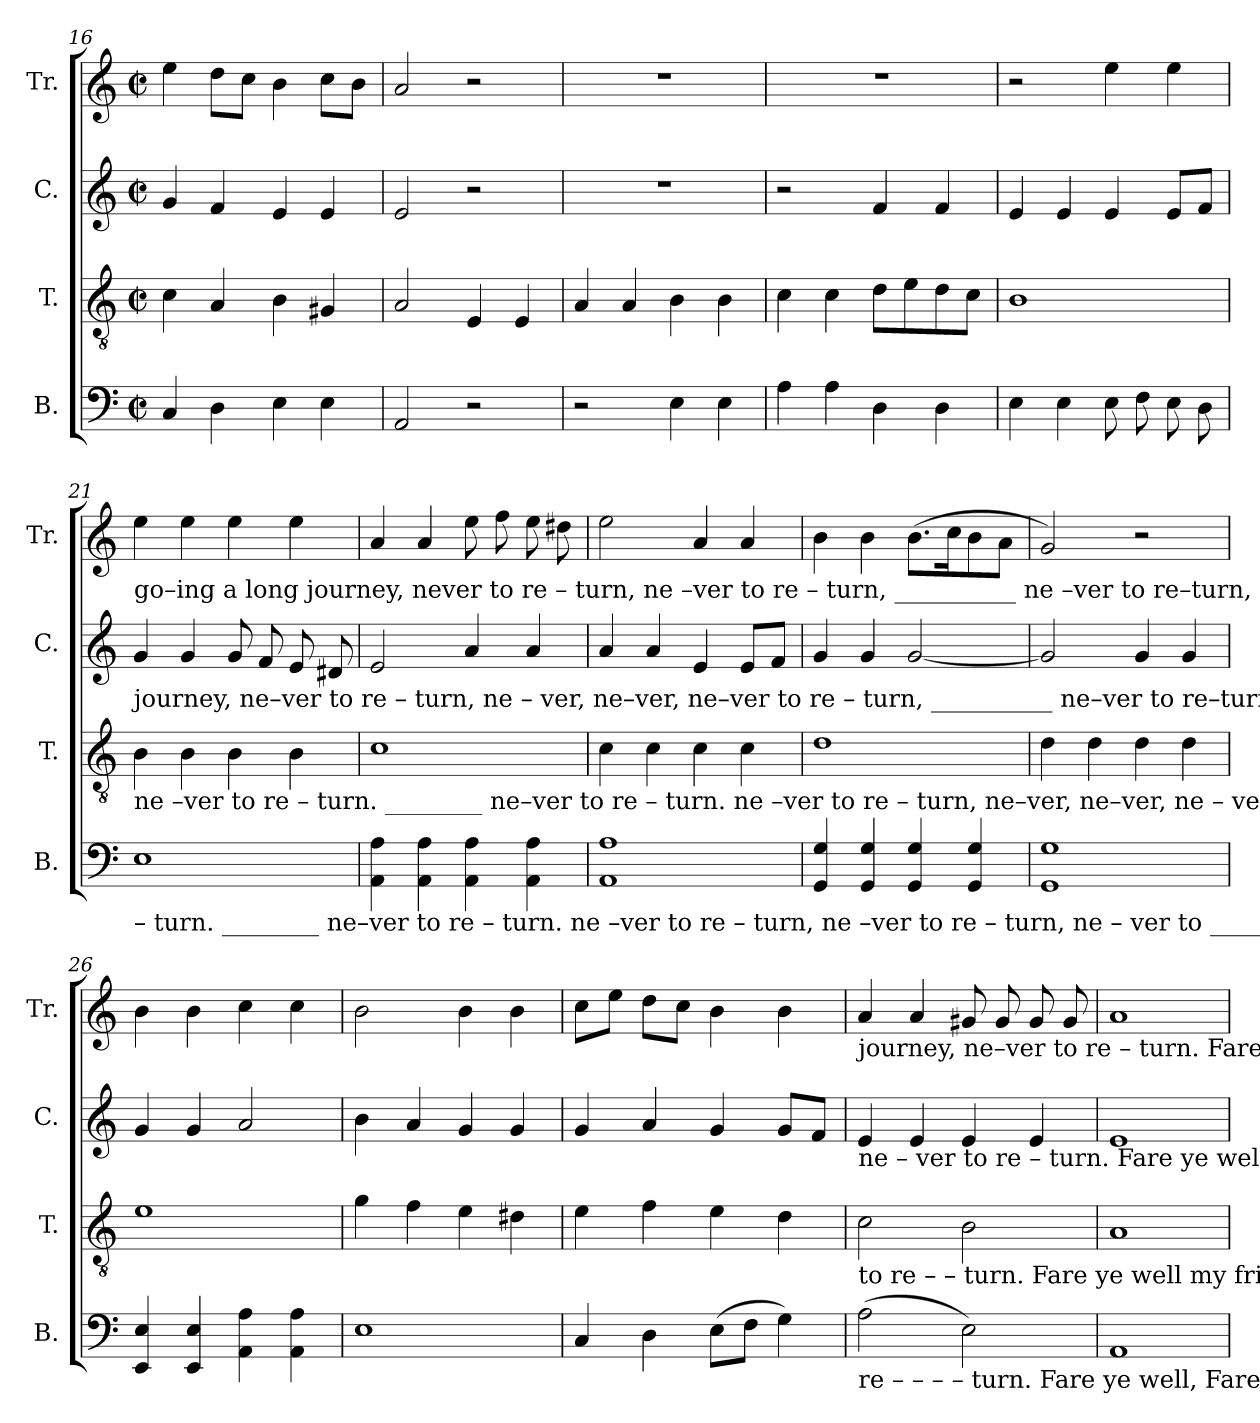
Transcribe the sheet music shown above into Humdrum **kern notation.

**kern	**kern	**kern	**kern
*part4	*part3	*part2	*part1
*staff4	*staff3	*staff2	*staff1
*I"B.	*I"T.	*I"C.	*I"Tr.
*I'B.	*I'T.	*I'C.	*I'Tr.
*clefF4	*clefGv2	*clefG2	*clefG2
*k[]	*k[]	*k[]	*k[]
*M2/2	*M2/2	*M2/2	*M2/2
*met(c|)	*met(c|)	*met(c|)	*met(c|)
=16	=16	=16	=16
4C/	4c\	4g/	4ee\
4D\	4A/	4f/	8dd\L
.	.	.	8cc\J
4E\	4B\	4e/	4b\
4E\	4G#X/	4e/	8cc\L
.	.	.	8b\J
=17	=17	=17	=17
2AA/	2A/	2e/	2a/
2r	4E/	2r	2r
.	4E/	.	.
=18	=18	=18	=18
2r	4A/	1r	1r
.	4A/	.	.
4E\	4B\	.	.
4E\	4B\	.	.
=19	=19	=19	=19
4A\	4c\	2r	1r
4A\	4c\	.	.
4D\	8d\L	4f/	.
.	8e\	.	.
4D\	8d\	4f/	.
.	8c\J	.	.
=20	=20	=20	=20
4E\	1B	4e/	2r
4E\	.	4e/	.
8E\	.	4e/	4ee\
8F\	.	.	.
8E\	.	8e/L	4ee\
8D\	.	8f/J	.
!!LO:LB:g=z
=21	=21	=21	=21
!	!	!	!LO:TX:b:t=go–ing    a       long           journey,  never to  re – turn,    ne –ver    to   re – turn, __________                ne –ver  to re–turn,    I      am    go  –  ing    a       long
!	!	!LO:TX:b:t=journey, ne–ver  to      re  –  turn,     ne  –  ver,       ne–ver, ne–ver   to   re – turn, __________  ne–ver  to  re–turn.       I   am  go – ing   a       long  jour – ney,	!
!	!LO:TX:b:t=ne –ver  to       re       –        turn. ________          ne–ver  to  re   – turn.                          ne –ver to  re – turn,                ne–ver, ne–ver, ne – ver,    ne  –  ver	!	!
!LO:TX:b:t=– turn. ________                ne–ver  to      re    –    turn.                     ne –ver  to      re   –   turn,               ne –ver  to  re – turn,                 ne  –  ver     to ______	!	!	!
1E	4B\	4g/	4ee\
.	4B\	4g/	4ee\
.	4B\	8g/	4ee\
.	.	8f/	.
.	4B\	8e/	4ee\
.	.	8d#X/	.
=22	=22	=22	=22
4AA\ 4A\	1c	2e/	4a/
4AA\ 4A\	.	.	4a/
4AA\ 4A\	.	4a/	8ee\
.	.	.	8ff\
4AA\ 4A\	.	4a/	8ee\
.	.	.	8dd#X\
=23	=23	=23	=23
1AA 1A	4c\	4a/	2ee\
.	4c\	4a/	.
.	4c\	4e/	4a/
.	4c\	8e/L	4a/
.	.	8f/J	.
=24	=24	=24	=24
4GG/ 4G/	1d	4g/	4b\
4GG/ 4G/	.	4g/	4b\
4GG/ 4G/	.	[2g/	(8.b\L
.	.	.	16cc\K
4GG/ 4G/	.	.	8b\
.	.	.	8a\J
=25	=25	=25	=25
1GG 1G	4d\	2g/]	2g/)
.	4d\	.	.
.	4d\	4g/	2r
.	4d\	4g/	.
=26	=26	=26	=26
4EE/ 4E/	1e	4g/	4b\
4EE/ 4E/	.	4g/	4b\
4AA\ 4A\	.	2a/	4cc\
4AA\ 4A\	.	.	4cc\
=27	=27	=27	=27
1E	4g\	4b\	2b\
.	4f\	4a/	.
.	4e\	4g/	4b\
.	4d#X\	4g/	4b\
=28	=28	=28	=28
4C/	4e\	4g/	8cc\L
.	.	.	8ee\J
4D\	4f\	4a/	8dd\L
.	.	.	8cc\J
(8E\L	4e\	4g/	4b\
8F\J	.	.	.
4G\)	4d\	8g/L	4b\
.	.	8f/J	.
!!LO:LB:g=z
=29	=29	=29	=29
!	!	!	!LO:TX:b:t=journey,   ne–ver   to   re  –  turn.                                                         Fare ye well my friends, fare ye well  my friends.                                        Fare ye well,
!	!	!LO:TX:b:t=ne  – ver    to          re     –     turn.                               Fare ye well,      fare  ye   well  my  friends.                                 Fare ye well my friends,	!
!	!LO:TX:b:t=to              re        –         –      turn.                                                       Fare  ye    well  my  friends,	!	!
!LO:TX:b:t=re      –        –        –        –      turn.      Fare ye well,                              Fare  ye  well   my  friends.	!	!	!
(2A\	2c\	4e/	4a/
.	.	4e/	4a/
2E\)	2B\	4e/	8g#X/
.	.	.	8g#/
.	.	4e/	8g#/
.	.	.	8g#/
=30	=30	=30	=30
1AA	1A	1e	1a
=	=	=	=
*-	*-	*-	*-
